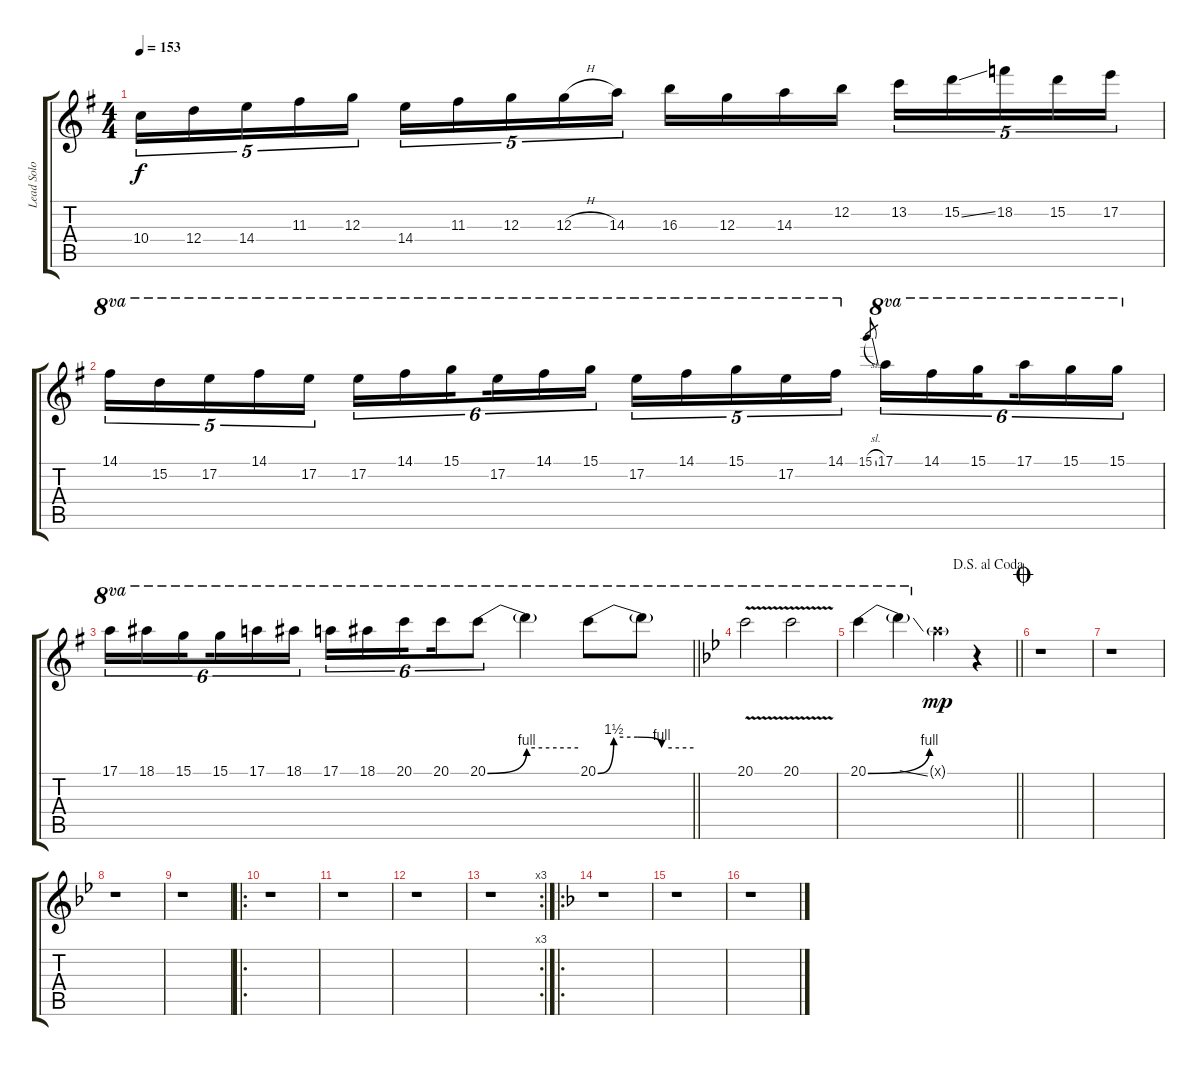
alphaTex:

\track ("Lead Solo Guitar" "Lead Solo ") {instrument distortionguitar}
\staff {score tabs}
\tuning (E4 B3 G3 D3 A2 E2) {hide}
\ts (4 4)
\tempo 153
\clef g2
\ks g
10.4.16{tu (5 4) dy f} 12.4.16{tu (5 4)} 14.4.16{tu (5 4)} 11.3.16{tu (5 4)} 12.3.16{tu (5 4)} 14.4.16{tu (5 4)} 11.3.16{tu (5 4)} 12.3.16{tu (5 4)} 12.3{h}.16{tu (5 4)} 14.3.16{tu (5 4)} 16.3.16 12.3.16 14.3.16 12.2.16 13.2.16{tu (5 4)} 15.2{ss}.16{tu (5 4)} 18.2.16{tu (5 4)} 15.2.16{tu (5 4)} 17.2.16{tu (5 4)} |
14.1.16{tu (5 4) ot 8va} 15.2.16{tu (5 4) ot 8va} 17.2.16{tu (5 4) ot 8va} 14.1.16{tu (5 4) ot 8va} 17.2.16{tu (5 4) ot 8va} 17.2.16{tu (6 4) ot 8va} 14.1.16{tu (6 4) ot 8va} 15.1.16{tu (6 4) ot 8va beam splitsecondary} 17.2.16{tu (6 4) ot 8va} 14.1.16{tu (6 4) ot 8va} 15.1.16{tu (6 4) ot 8va} 17.2.16{tu (5 4) ot 8va} 14.1.16{tu (5 4) ot 8va} 15.1.16{tu (5 4) ot 8va} 17.2.16{tu (5 4) ot 8va} 14.1.16{tu (5 4) ot 8va} 15.1{sl}.8{gr} 17.1.16{tu (6 4) ot 8va} 14.1.16{tu (6 4) ot 8va} 15.1.16{tu (6 4) ot 8va beam splitsecondary} 17.1.16{tu (6 4) ot 8va} 15.1.16{tu (6 4) ot 8va} 15.1.16{tu (6 4) ot 8va} |
\barLineRight lightlight
17.1.16{tu (6 4) ot 8va} 18.1.16{tu (6 4) ot 8va} 15.1.16{tu (6 4) ot 8va beam splitsecondary} 15.1.16{tu (6 4) ot 8va} 17.1.16{tu (6 4) ot 8va} 18.1.16{tu (6 4) ot 8va} 17.1.16{tu (6 4) ot 8va} 18.1.16{tu (6 4) ot 8va} 20.1.16{tu (6 4) ot 8va beam splitsecondary} 20.1.16{tu (6 4) ot 8va} 20.1{be (bend 0 0 60 4)}.8{tu (6 4) ot 8va} 20.1{be (hold 0 4 60 4) t}.4{ot 8va} 20.1{be (custom 0 0 10 6 25 6 40 4 60 4)}.8{ot 8va} 20.1{t}.8{ot 8va} |
\ks bb
20.1{v}.2{ot 8va} 20.1{v}.2{ot 8va} |
\jump dalsegnoalcoda
\barLineRight lightlight
20.1{be (bend 0 0 60 4)}.4{ot 8va} 20.1{ss t}.4{ot 8va} 5.1{g x}.4{dy mp} r.4 |
\jump coda
r.1 |
r.1 |
r.1 |
r.1 |
\ro
r.1 |
r.1 |
r.1 |
\rc 3
r.1 |
\ro
\ks f
r.1 |
r.1 |
r.1
